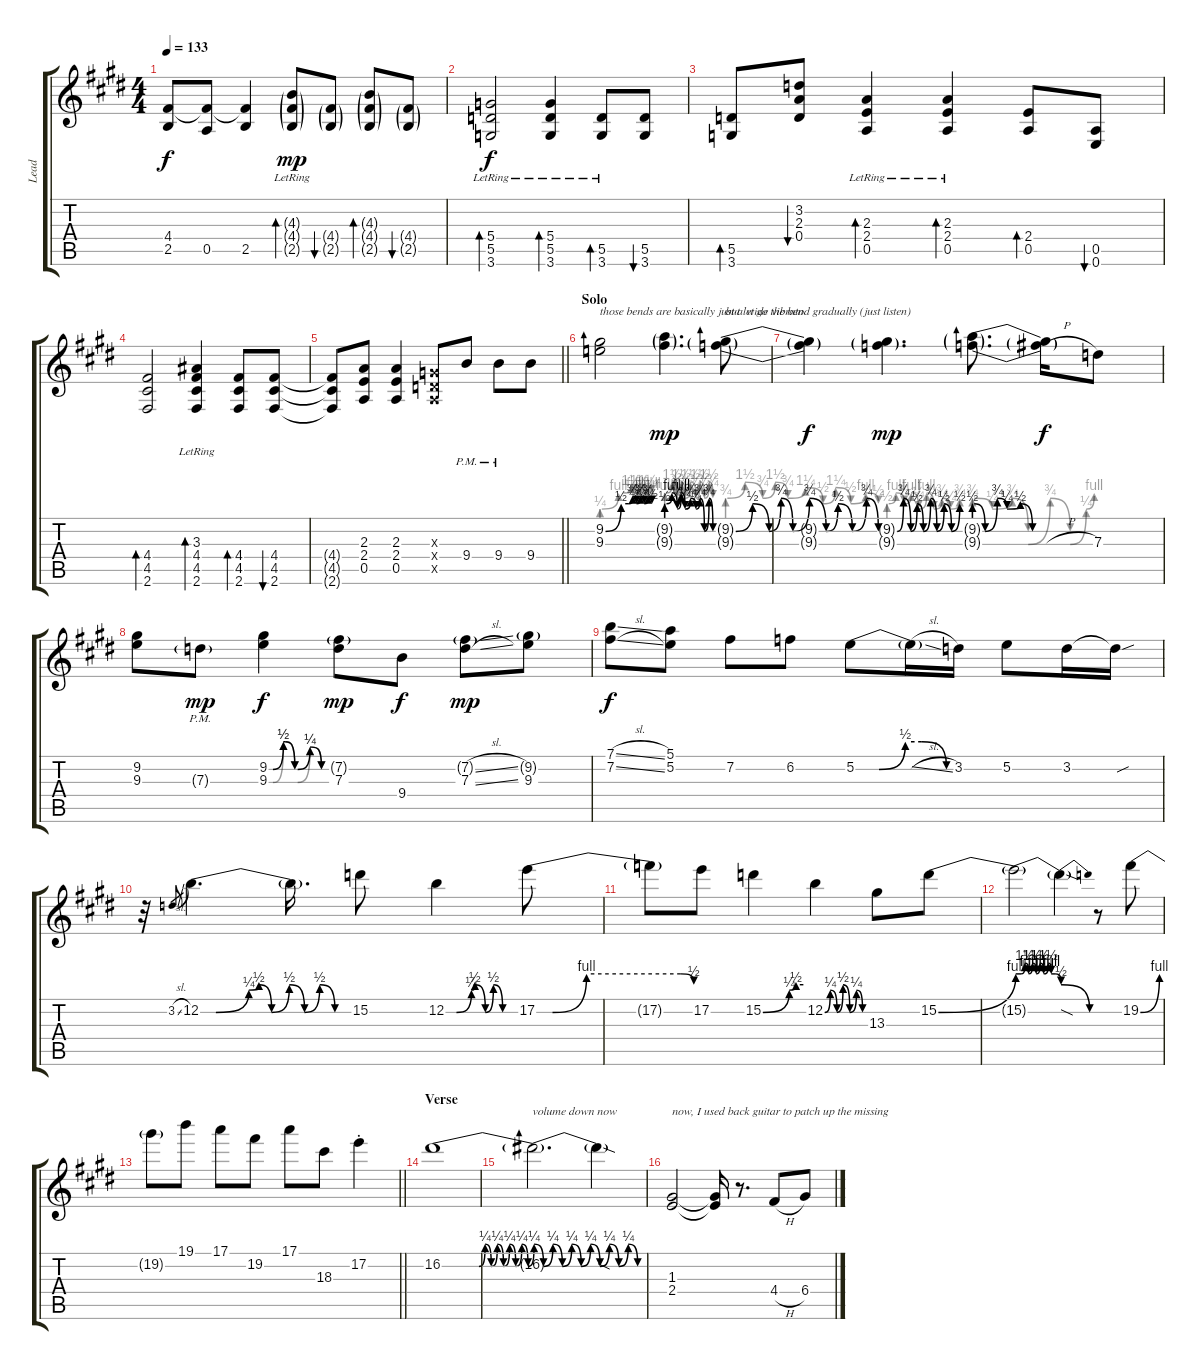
\track ("Lead" "Lead") {instrument overdrivenguitar}
\staff {score tabs}
\tuning (E4 B3 G3 D3 A2 E2) {hide}
\ts (4 4)
\tempo 133
\clef g2
\ks e
(4.4{t} 2.5{t}).8{dy f} (4.4{t} 0.5).8 (4.4{t} 2.5).4 (4.3{g lr} 4.4{g lr} 2.5{g lr}).8{bd 60 dy mp} (4.4{g} 2.5{g}).8{bu 60} (4.3{g} 4.4{g} 2.5{g}).8{bd 60} (4.4{g} 2.5{g}).8{bu 60} |
(5.4{lr} 5.5{lr} 3.6{lr}).2{bd 60 dy f} (5.4{lr} 5.5{lr} 3.6{lr}).4{bd 60} (5.5{lr} 3.6{lr}).8{bd 60} (5.5 3.6).8{bu 60} |
(5.5 3.6).8{bd 60} (3.2 2.3 0.4).8{bu 60} (2.3{lr} 2.4 0.5).4{bd 60} (2.3 2.4{lr} 0.5{lr}).4{bd 60} (2.4 0.5).8{bd 60} (0.5 0.6).8{bu 60} |
(4.4 4.5 2.6).2{bd 60} (3.3{lr} 4.4 4.5 2.6).4{bd 60} (4.4 4.5 2.6).8{bd 60} (4.4 4.5 2.6).8{bu 60} |
\barLineRight lightlight
(4.4{t} 4.5{t} 2.6{t}).8{volume 16 balance 8} (2.3 2.4 0.5).8 (2.3 2.4 0.5).4 (0.3{x} 0.4{x} 0.5{x}).8 9.4{pm}.8 9.4{pm}.8 9.4.8 |
\section ("" "Solo")
(9.2{be (custom 0 0 20 2 30 2 35 3 40 2 45 3 50 2 55 3 60 2)} 9.3{be (custom 0 1 20 4 30 4 35 5 40 4 45 5 50 4 55 5 60 4)}).2{txt "those bends are basically just a wide vibrato"} (9.2{be (custom 0 2 7 4 14 1 19 4 24 1 31 3 38 1 43 3 49 0 55 3 60 0) g} 9.3{be (custom 0 4 7 6 14 3 19 6 24 3 31 6 38 3 43 6 49 3 55 6 60 3) g}).4{d dy mp} (9.2{be (custom 0 0 7 2 14 0 19 3 24 0 31 3 38 0 43 2 49 0 55 3 60 0) g} 9.3{be (custom 0 3 7 6 14 3 19 6 24 3 31 5 38 2 43 5 49 2 55 4 60 2) g}).8{txt "but let go the bend gradually (just listen)"} |
(9.2{t} 9.3{t}).4{dy f} (9.2{be (custom 0 0 6 3 13 0 19 2 25 0 32 3 38 0 45 2 52 0 60 2) g} 9.3{be (custom 0 2 6 4 13 2 19 4 25 1 32 4 38 1 45 3 52 1 60 3) g}).4{d dy mp} (9.2{be (custom 0 2 9 0 19 3 27 1 38 2 48 0 60 0) g} 9.3{be (custom 0 3 9 1 19 3 27 0 38 3 48 0 56 1 60 4) g}).8{d} (9.2{be (hold 0 0 60 0) t} 9.3{h t}).16{dy f} 7.3.8 |
(9.2 9.3).8 7.3{g pm}.8{dy mp} (9.2{be (custom 0 0 4 0 15 2 17 2 27 0 30 0 43 1 45 1 55 0 60 0)} 9.3{be (custom 0 0 4 0 15 2 17 2 27 0 30 0 43 1 45 1 55 0 60 0)}).4{dy f} (7.2{g} 7.3).8{dy mp} 9.4.8{dy f} (7.2{sl g} 7.3{sl}).8{dy mp} (9.2{g} 9.3).8 |
(7.1{sl} 7.2{sl}).8{dy f} (5.1 5.2).8 7.2.8 6.2.8 5.2{be (custom 0 0 14 0 30 2 40 2 55 0 60 0)}.8 5.2{sl t}.16 3.2.16 5.2.8 3.2.16 3.2{sou t}.16 |
r.32 3.2{sl}.8{gr} 12.2{be (custom 0 0 6 0 19 1 23 2 28 0 35 2 41 0 47 2 53 0 60 0)}.4{d} 12.2{t}.16{d} 15.2.8 12.2{be (custom 0 0 9 0 22 1 25 2 34 0 41 2 49 0 60 0)}.4 17.2{be (custom 0 0 6 0 19 4 55 4 60 2)}.8 |
17.2{t}.8 17.2.8 15.2{be (custom 0 0 39 1 49 2 60 2)}.4 12.2{be (custom 0 0 8 1 18 0 27 2 37 0 47 1 56 0 60 0)}.4 13.3.8 15.2{be (bend 0 0 60 4)}.8 |
15.2{be (custom 0 4 7 4 12 6 17 4 22 6 27 4 32 6 37 4 43 6 47 4 52 4 60 2) t}.2 15.2{be (release 0 2 60 0) sod t}.4 r.8 19.2{be (bend 0 0 60 4)}.8 |
\barLineRight lightlight
19.2{t}.8 19.1.8 17.1.8 19.2.8 17.1.8 18.3.8 17.2{st}.4 |
\section ("" "Verse")
16.2{be (custom 0 0 24 0 28 1 32 0 36 1 40 0 44 1 48 0 52 1 56 0 60 1)}.1 |
16.2{be (custom 0 1 5 0 10 1 15 0 20 1 25 0 30 1 35 0 40 1 45 0 50 1 55 0 60 0) t}.2{d txt "volume down now"} 16.2{sod t}.4 |
(1.3 2.4).2{txt "now, I used back guitar to patch up the missing" volume 13 balance 13 instrument overdrivenguitar} (1.3{t} 2.4{t}).16 r.8{d} 4.4{h}.8 6.4.8
